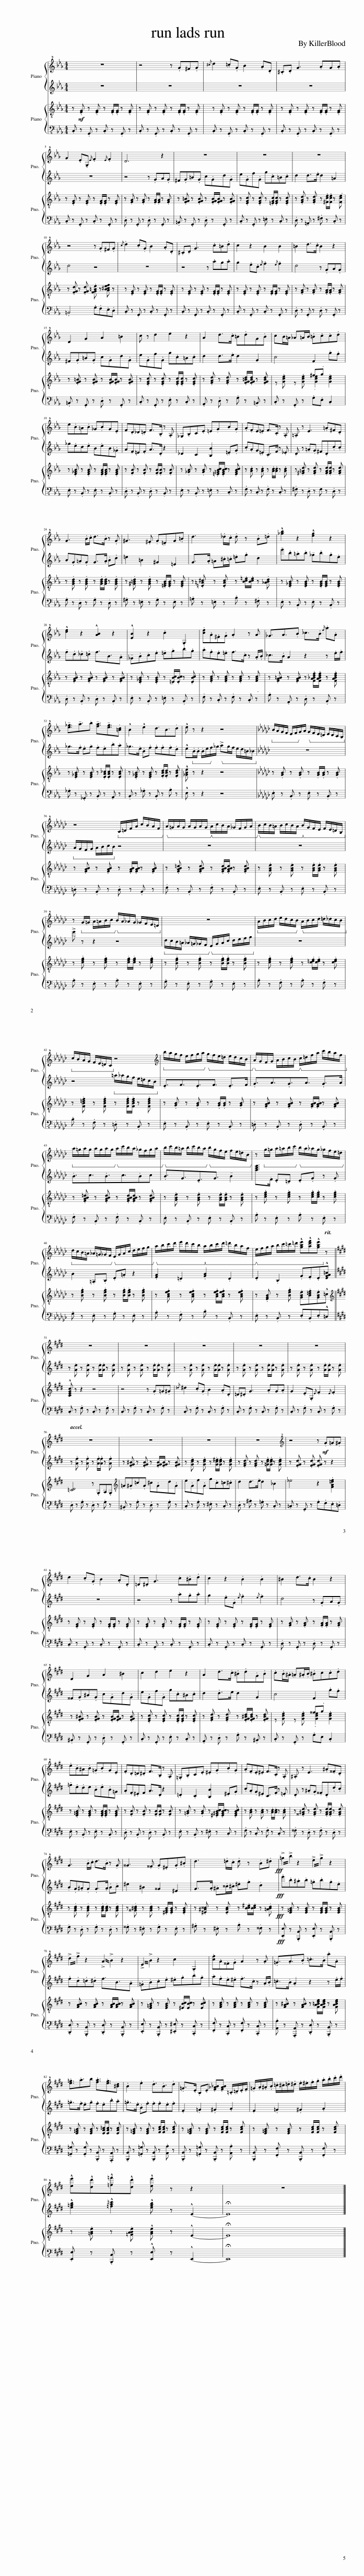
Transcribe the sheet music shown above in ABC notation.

X:1
%%score { 1 | 2 } { ( 3 5 ) | 4 }
L:1/8
Q:1/4=160
M:4/4
I:linebreak $
K:Eb
V:1 treble+8
V:2 treble
V:3 treble-8
V:5 treble-8
V:4 bass-8
V:1
 z8 | z4 z .G^F.G |{/^c} d2 .=c.G B2 .A.D | .^C.D G3 .AG.A |$ G2 .E.G,{/E} .F2{/E} .F2 | %5
 D6 z2 | z8 | z8 | z8 |$ z4 z .G^F.G | %10
{/c} .d2 .c.G B2 .A.D | .^C.D G3 .c=B.d | c2 z2 B2 B2 | =B2 d>.c B2 z2 |$ D2 G2 A2 =B2 | %15
 c z d2 e2 z2 | A2 d>.c =B.dG.B | cB/=A/ _A=A/B/ .=B.c.c.d |$ e.B=A.B _G.BG.E | F.D_D.=D F>.B, z .A, | %20
 _G,.B,C.E =E.GB.G | .A.FE.=E F>.C z .A, | .=A, z E3 .=A^F.D |$ G3 .B/.c/ d>.B z .G | ^G3 .^F .G.=EG.=B | %25
 d3 ._d/.c/ .d z .B.=d | !^![_gb]2 z2 !^![eg]2 z2 |$ !^![df]2 z2 !^![AB]2 z2 | !^![EB]2 z2 .c2 .G,2 | .[cf].A.^F.G .A2 z A | %30
 _G3/2A3/2.B _c>.B{/.f} .a.A |$ !tenuto![e_g]3/2!tenuto!a3/2.b !tenuto![fa]3/2!tenuto![eg]3/2.[=Bd] | !^!B2 !^!e2 d3/2B3/2.d | !^!e z z2 z4 |[K:Gb] B/A/G/F/ E/F/G/A/ G/F/E/=D/ E/D/C/B,/ |$ %35
 z4 C/=D/F/A/ c/B/A/F/ | A/=G/A/G/ A/G/A/G/ A/c/B/A/ _G/F/G/A/ | B/c/B/=A/ B/c/B/A/ B/G/F/E/ F/E/=D/B,/ |$ z G/=G/ A/=A/B/c/ B/A/_A/G/ _G/F/E/=D/ | z8 | %40
 A/B/c/d/ e/d/c/B/ A/B/c/d/ =d/_d/c/B/ |$ c/B/A/G/ F/E/=D/C/ z4 |[K:treble] b/a/g/f/ e/f/g/a/ g/f/e/=d/ e/d/c/B/ | A/G/F/G/ A/B/c/B/ c/=d/f/a/ c'/b/a/f/ |$ a/=g/a/g/ a/g/a/g/ a/c'/b/a/ _g/f/g/a/ | %45
 b/c'/b/=a/ b/c'/b/a/ b/g/f/e/ f/e/=d/B/ | z g/=g/ a/=a/b/c'/ b/a/_a/g/ _g/f/e/=d/ |$ d/c/B/=A/ _A/=G/_G/F/ E/G/A/c/ d/e/f/g/ | a/b/c'/d'/ e'/d'/c'/b/ a/b/c'/d'/ =d'/b/a/f/ | e/f/g/a/ b/c'/=c'/=d'/ !^![gbe']!^![ad'f']!^![gbe'][Q:1/4=130] z ||$ %50
[K:E] z8 | z8[Q:1/4=125] |[Q:1/4=120] z8 | z8 | z8 |$ %55
 z8[Q:1/4=125] |[Q:1/4=125] z8 |[Q:1/4=130] z8 |[Q:1/4=130] z8 |[K:treble+8] z4 z!mf! .G=G.^G |$ %60
[Q:1/4=145] d2 .c.G B2 .A.D | =D.^D G3 .c.^B.d | c2 z2 .B2 .B2 |[Q:1/4=150] ^B2 d>.c B2 z2 |$[Q:1/4=155] D2 G2 A2 ^B2 | %65
 c2 d2 e2 z2 | A2 d>.c .^B.d.G.B | .c.B/.^A/ .=A.^A/.B/ .^Bc.c.d |$[Q:1/4=160] .e.B^A.B .=G.BG.E |[Q:1/4=165] .F.D=D.^D F>.B, z .A, | %70
[Q:1/4=170] .=G,.B,C.E .^E.G.B.G |[Q:1/4=175] .A.F.E.^E F>.C z .A, |[Q:1/4=180] .^A, z E3 .^A.^^F.D |$[Q:1/4=180] G3 .B/.c/ d>.B z .G | ^^G3 .^^F .G.^E.G.^B | %75
[Q:1/4=185] d3 .=d/.c/ .d z .B.^d |[Q:1/4=190]!fff! !//-!!>!=g !>!b z2 !//-!!>!e !>!g z2 |$ !//-!!>!d !>!f z2 !//-!!>!A !>!B z2 |[Q:1/4=195] !//-!!>!E !>!B z2 c2 .G,2 | .[cf].A.^^F.G A2 z .A | %80
[Q:1/4=200] .=G3/2.A3/2.B .=c>.B .a.A |$ .[e=g]3/2.a3/2b .[fa]3/2.[eg]3/2[^Bd] |[Q:1/4=205] .B2 .e2 .d3/2.B3/2.d | .=G>.E .B,.E .[F_A_B].[FAB] .=C/.=D/.E/.F/ |[Q:1/4=210] .=G/.A/.^A/.B/ .=c/.^c/.=d/.^d/ .e/.^e/.f/.g/ .a/.b/.c'/.d'/ |$ %85
 !^![ee']!^![dd']!^![=f=f']!^![dd'] !^![ee'] z z2 | z8 |] %87
V:2
 z8 | z8 | z8 | z8 |$ z8 | %5
 z4 z .GA.G | ^F.G=B.G c.Gd.G | e.Gf.G g.c=B.c | d2 d>.e d2 =A2 |$ d4 z4 | %10
 z8 | z4 z .ag.a | g2 .e.c{/e} .f2{/e} .f2 | d4 z .GA.G |$ ^F.G=B.G c.Gd.G | %15
 e.Gf.G g.c=B.c | d2 d>.e d2 G2 | c4 F2 .g.f |$ _g.ed.e B.eB._G | A.F=E.F A>.D z2 | %20
 _D2 C2 [B,B]2 .=E.G | .c.AG.=E .C>F z ._E | .D z .=A.G ^F.D.d.c |$ B.G.=A.G G>.A .B.d | =e2 =B2 ^G2 =E2 | %25
 G>.A =A.^c/.=c/ .=e.g d2 | !tenuto!e'.b.=a.b !tenuto!_g.b.g.e |$ !tenuto!f.d._d.=d f3/2B3/2.A | !tenuto!_G.B.c.e !tenuto!=e.g.b.g | .a.f.e.=e f>.c z .A/.B/ | %30
 _c>.B A2 z2 z .e/.f/ |$ _g>.f .e.g .f.e.b.a | _g>.e .B.f .f.f.f.d | !^!e!ped!.B/.B/ .B/e/f/_g/!ped! !>!ag/f/ e/d/=B/_B/!ped-up! |[K:Gb]!ped! z8!ped!!ped-up! |$ %35
!ped! A/G/F/G/ A/B/c/B/!ped! z4!ped-up! |!ped! z8!ped!!ped-up! |!ped! z8!ped!!ped-up! |$ !>!e'!ped! z z2!ped! z4!ped-up! |!ped! d/c/B/=A/ _A/=G/_G/F/!ped! E/G/A/c/ d/e/f/g/!ped-up! | %40
!ped! z8!ped!!ped-up! |$!ped! z4!ped! =a/_a/g/f/ e/=d/c/B/!ped-up! |!ped! .E3/2F3/2.E3/2!ped!F3/2 .E>F!ped-up! |!ped! .G3/2A3/2.G3/2!ped!A3/2 .G>A!ped-up! |$!ped! .B3/2c3/2.B3/2!ped!c3/2.Bc!ped-up! | %45
!ped! .B3/2G3/2.E3/2!ped!G3/2 !tenuto!B2!ped-up! | [ac'e']>!ped!.F .E.=D!ped! .E.G z .G!ped-up! |$!ped! B2 .=A,.B,!ped! .E.=A z2!ped-up! |!ped! .[FA]2 .=D2!ped! .[GB]2 .D2!ped-up! |!ped! .E2 .B,2 .G.F.E!^![EGA=c]!ped-up! ||$ %50
[K:E] z .[Ge] z .[Ge] z .[Ge]/.[Ge]/ z .[Ge] | z .[Ge] z .[Ge] z .[Ge]/.[Ge]/ z .[Ge] | z .[Ge] z .[Ge] z .[Ge]/.[Ge]/ z .[Ge] | z .[Ge] z .[Ge] z .[Ge]/.[Ge]/ z .[Ge] | z .[Ge] z .[Ge] z .[Ge]/.[Ge]/ z .[Ge] |$ %55
 z .[Af] z .[Af] z .[Af]/.[Af]/ z .[Af] | z .[FG^B] z .[FGB] z .[FGB]/.[FGB]/ z .[FGB] | z .[Gce] z .[Gce] z .[Gc^e]/.[Gce]/ z .[Gce] | z .[FAd] z .[FAd] z .[=Gce]/.[Gce]/ z .[Gce] | z .[FGd] z .[FGd] .[FGd] z z2 |$ %60
 z8 | z4 z .a.g.a | g2 .e.G{/e} .f2{/e} .f2 | d4 z .GA.G |$ ^^F.G^B.G c.Gd.G | %65
 e.Gf.G g.c^B.c | d2 .d>e d2 G2 | c4 F2 .g.f |$ .=g.e.de .B.e.B=G | .A.F.^EF .A>.D z2 | %70
 .=D2 .C2 [B,B]2 .^E.G | .c.A.G.^E C>.F z .=E | .D z .^A.G .^^F.D.d.c |$ .B.G.^A.G .G>.A .B.c | ^e2 ^B2 ^^G2 ^E2 | %75
 G>.A .^A.^^c/.^c/ .^e.g .d2 |!fff! .e'.b.^a.b .=g.b.g.e |$ .f.d.=d.^d f3/2B3/2.A | .=G.B.c.e .^e.g.b.g | .a.f.e.^e .f>.c z .A/.B/ | %80
 .=c>.B .A2 z2 z .e/.f/ |$ .=g>.f .e.g .f.e.b.a | .=g>.e .B.f .f.f.e.f | .F2 .=G2 .^G2 .A2 | .F2 .=G2 .^G2 .A2 |$ %85
 !^![e=gb]2 !^![=fa=c']2 !^![egb] z !^!E2- | !fermata!E8 |] %87
V:3
 z!mf! .[EG] z .[EG] z .[EG]/.[EG]/ z .[EG] | z .[EG] z .[EG] z .[EG]/.[EG]/ z .[EG] | z .[EG] z .[EG] z .[EG]/.[EG]/ z .[EG] | z .[EG] z .[EG] z .[EG]/.[EG]/ z .[EG] |$ z .[EG] z .[EG] z .[EG]/.[EG]/ z .[EG] | %5
 z .[FA] z .[FA] z .[FA]/.[FA]/ z .[FA] | z .[FG=B] z .[FGB] z .[FGB]/.[FGB]/ z .[FGB] | z .[EGc] z .[EGc] z .[=EGc]/.[EGc]/ z .[EGc] | z .[FAd] z .[FAd] z .[^Fce]/.[Fce]/ z .[Fce] |$ z .[FGd] z .[FGd] .[FG=Be] z [AB^cef] z | %10
 z .[EG] z .[EG] z .[EG]/.[EG]/ z .[EG] | z .[EG] z .[EG] z .[EG]/.[EG]/ z .[EG] | z .[EG] z .[EG] z .[EG]/.[EG]/ z .[EG] | z .[FA] z .[FA] z .[FA]/.[FA]/ z .[FA] |$ z .[FG=B] z .[FGB] z .[FGB]/.[FGB]/ z .[FGB] | %15
 z .[EGc] z .[EGc] z .[EGc]/.[EGc]/ z .[EGc] | z .[FAd] z .[FAd] z .[FG=Bd]/.[FGBd]/ z .[FGBd] | z .[Gce] z .[Gce] ^f.g .[Gce]2 |$ z .[E_GB] z .[EGB] z .[EGB]/.[EGB]/ z .[EGB] | z .[FB] z .[FB] z .[FB]/.[FB]/ z .[FB] | %20
 z .[_GB] z .[GB] z .[=E=GBc]/.[EGBc]/ z .[EGBc] | z .[Ac] z .[Ac] z .[Ac]/.[Ac]/ z .[Ac] | z .[^F=Ad] z .[FAd] z .[FAd]/.[FAd]/ z .[FAd] |$ z .[GBd] z .[GBd] z .[GBd]/.[GBd]/ z .[GBd] | z .[^G=Bd] z .[GBd] z .[=EGB]/.[EGB]/ z .[EGB] | %25
 z .[=E=A^c] z .[EAc] z .[Bc=e]/.[Bce]/ z .[_ABd] | z .[E_GB] z .[EGB] z .[EGB]/.[EGB]/ z .[EGB] |$ z .[FAB] z .[FAB] z .[FAB] z .[FAB] | z .[E_GB] z .[EGB] z .[=EBc]/.[EBc]/ z .[EBc] | z .[FAc] z .[FAc] z .[FAc] z .[FAc] | %30
 z .[FA=B] z .[FAB] z .[FA_Bdf]/.[FABdf]/ z .[FABdf] |$ z .[E_GB] z .[EGB] z .[EA_c]/.[EAc]/ z .[EAc] | z .[E_GB] z .[EGB] z .[FBd]/.[FBd]/ z .[FBd] | !^![_GBe] z z2 z4 |[K:Gb] z .[GB] z .[GB] z .[GB]/.[GB]/ z .[GB] |$ %35
 z .[FAB] z .[FAB] z .[FAB]/.[FAB]/ z .[FAB] | z .[FAB=d] z .[FABd] z .[FABd]/.[FABd]/ z .[FABd] | z .[GBe] z .[GBe] z .[GBe]/.[GBe]/ z .[GBe] |$ z .[ceg] z .[ceg] z .[ceg]/.[ceg]/ z .[ceg] | z .[Beg] z .[Beg] z .[Beg]/.[Beg]/ z .[Beg] | %40
 z .[ceg] z .[ceg] z .[c=df]/.[cdf]/ z .[cdf] |$ z .[FB=df] z .[FBdf] z .[FBdf]/.[FBdf]/ z .[FBdf] | z .[GB] z .[GB] z .[GB]/.[GB]/ z .[GB] | z .[FAB] z .[FAB] z .[FAB]/.[FAB]/ z .[FAB] |$ z .[FAB=d] z .[FABd] z .[FABd]/.[FABd]/ z .[FABd] | %45
 z .[GBe] z .[GBe] z .[GBe]/.[GBe]/ z .[GBe] | z .[ceg] z .[ceg] z .[ceg]/.[ceg]/ z .[ceg] |$ z .[Beg] z .[Beg] z .[Beg]/.[Beg]/ z .[Beg] | z .[Acef] z .[Acef] z .[Acef]/.[Acef]/ z .[Acef] | z .[EGB] z .[Beg] .[GBe].[B=df].[GBe]!^!=c ||$ %50
[K:E][K:treble] !^![CEGc] z z2 z4 | z4 z .G=G.^G |{/=d} ^d2 .c.G B2 .A.D | =D.^D G3 .AG.A | G2 .E.G,{/E} .F2{/E} .F2 |$ %55
 [=CD]4 z .G,A,.G, |[K:treble-8] =G.^G=c.G ^c.Gd.G | e.Gf.G g.c=c.^c | d2 d>.e d2 _B2 | _e4 z2 .[FA=df]2 |$ %60
 z .[EG] z .[EG] z .[EG]/.[EG]/ z .[EG] | z .[EG] z .[EG] z .[EG]/.[EG]/ z .[EG] | z .[EG] z .[EG] z .[EG]/.[EG]/ z .[EG] | z .[FA] z .[FA] z .[FA]/.[FA]/ z .[FA] |$ z .[FG^B] z .[FGB] z .[FGB]/.[FGB]/ z .[FGB] | %65
 z .[EGc] z .[EGc] z .[EGc]/.[EGc]/ z .[EGc] | z .[FAd] z .[FAd] z .[FG^Bd]/.[FGBd]/ z .[FGBd] | z .[Gce] z .[Gce] ^^f.g .[Gce]2 |$ z .[E=GB] z .[EGB] z .[EGB]/.[EGB]/ z .[EGB] | z .[FB] z .[FB] z .[FB]/.[FB]/ z .[FB] | %70
 z .[=GB] z .[GB] z .[^E^GBc]/.[EGBc]/ z .[EGBc] | z .[Ac] z .[Ac] z .[Ac]/.[Ac]/ z .[Ac] | z .[^^F^Ad] z .[FAd] z .[FAd]/.[FAd]/ z .[FAd] |$ z .[GBd] z .[GBd] z .[GBd]/.[GBd]/ z .[GBd] | z .[^^G^Bd] z .[GBd] z .[^EGB]/.[EGB]/ z .[EGB] | %75
 z .[^E^A^^c] z .[EAc] z .[Bc^e]/.[Bce]/ z .[=ABd] |!fff! z [E=GB] z [EGB] z [EGB]/[EGB]/ z [EGB] |$ z [FAB] z [FAB] z [FAB]/[FAB]/ z [FAB] | z [E=GB] z [EGB] z [^EBc]/[EBc]/ z [EBc] | z [FAc] z [FAc] z [FAc] z [FAc] | %80
 z [FA^B] z [FAB] z [FA=Bdf]/[FABdf]/ z [FABdf] |$ z [E=GB] z [EGB] z [EA=c]/[EAc]/ z [EAc] | z [E=GB] z [EGB] z [FBd]/[FBd]/ z [FBd] | z [E=GB] z [EGB] z [FBd]/[FBd]/ z [FBd] | z [E=GB] z [EGB] z [FBd]/[FBd]/ z [FBd] |$ %85
 z .[=GBe] z .[=FABe] !^![GBe] z !^!E2- | !fermata!E8 |] %87
V:4
 .C, z .G,, z .C, z .G,, z | .C, z .G,, z .C, z .G,, z | .C, z .G,, z .C, z .G,, z | .C, z .G,, z .C, z .G,, z |$ .C, z .G,, z .C, z .G,, z | %5
 .D, z .G,, z .D, z .G,, z | .=B,, z .G,, z .D, z .G,, z | .C, z .G,, z .=E, z .C, z | .D, z .=A,, z .^F, z .C, z |$ .=B,,4 .G,.F,.E,.D, | %10
 .C, z .G,, z .C, z .G,, z | .C, z .G,, z .C, z .G,, z | .C, z .G,, z .C, z .G,, z | .D, z .G,, z .D, z .G,, z |$ .=B,, z .G,, z .D, z .G,, z | %15
 .C, z .G,, z .E, z .C, z | .A,, z .D, z .G, z .=B,, z | .C, z .G,, z .G,.E, .C,2 |$ .E, z .B,, z .E, z .B,, z | .D, z .B,, z .D, z .B,, z | %20
 .E, z .B,, z .=E, z .C, z | .F, z .C, z .F, z .C, z | .^F, z .D, z F, z .D, z |$ .G, z .D, z .G, z .D, z | .^G, z .=E, z .G, z .E, z | %25
 .=A, z .=E, z .B, z .^F, z | .E, z .B,, z .E, z .B,, z |$ .D, z .B,, z .D, z .B,, z | .E, z .B,, z .=E, z .B,, z | .F, z .C, z .F, z .C, z | %30
 .A, z .A,, z .D, z .B,, z |$ ._G, z ._G,, z .B,, z .A,, z | .B,, z ._G, z .B,, z .A, z | !^!E, z z2 z4 |[K:Gb] .E, z .B,, z .E, z .B,, z |$ %35
 .=D, z .B,, z .D, z .B,, z | .F, z .B,, z .F, z .B,, z | .E, z .B,, z .E, z .B,, z |$ .A, z .E, z .A, z .E, z | .G, z .E, z .G, z .E, z | %40
 .A, z .F, z .A, z .F, z |$ .B, z .F, z .=D, z .B,, z | .E, z .B,, z .E, z .B,, z | .=D, z .B,, z .D, z .B,, z |$ .F, z .B,, z .F, z .B,, z | %45
 .E, z .B,, z .E, z .B,, z | .A, z .E, z .A, z .E, z |$ .G, z .E, z .G, z .E, z | .A, z .F, z .B, z .B,, z | .E, z .B,, z .E,.B,,.E,!^!=D, ||$ %50
[K:E] .C, z .G, z .C, z .G, z | .C, z .G, z .C, z .G, z | .C, z .G, z .C, z .G, z | .C, z .G, z .C, z .G, z | .C, z .G, z .C, z .G, z |$ %55
 .D, z .G, z .D, z .G, z | .^B,, z .G, z .D, z .G, z | .C, z .G, z .^E, z .C, z | .D, z .^A, z .=G, z .C, z | .=C, z .G,, z .G,.F,.E,.=D, |$ %60
 .C, z .G,, z .C, z .G,, z | .C, z .G,, z .C, z .G,, z | .C, z .G,, z .C, z .G,, z | .D, z .G,, z .D, z .G,, z |$ .^B,, z .G,, z .D, z .G,, z | %65
 .C, z .G,, z .E, z .C, z | .A,, z .D, z .G, z .^B,, z | .C, z .G,, z .G,E, .C,2 |$ .E, z .B,, z .E, z .B,, z | .D, z .B,, z .D, z .B,, z | %70
 .E, z .B,, z .^E, z .C, z | .F, z .C, z .F, z .C, z | .^^F, z .D, z .F, z .D, z |$ .G, z .D, z .G, z .D, z | .^^G, z .^E, z .G, z .E, z | %75
 .^A, z .^E, z .B, z .^^F, z |!fff! .[E,,E,] z .[B,,,B,,] z .[E,,E,] z .[B,,,B,,] z |$ .[D,,D,] z .[B,,,B,,] z .[D,,D,] z .[B,,,B,,] z | .[E,,E,] z .[B,,,B,,] z .[^E,,^E,] z .[C,,C,] z | .[F,,F,] z .[C,,C,] z .[F,,F,] z .[C,,C,] z | %80
 .[A,,A,] z .[A,,,A,,] z .[D,,D,] z .[B,,,B,,] z |$ .[=G,,=G,] z .[G,,G,] z .[B,,,B,,] z .[A,,,A,,] z | .[B,,,B,,] z .[=G,,=G,] z .[B,,,B,,] z .[A,,A,] z | .[B,,,B,,] z .[=G,,=G,] z .[B,,,B,,] z .[A,,A,] z | .[B,,,B,,] z .[F,,F,] z .[B,,,B,,] z .[F,,F,] z |$ %85
 .[E,,E,] z .[B,,,B,,] z !^![E,,E,] z !^!E,,2- | !fermata!E,,8 |] %87
V:5
 x8 | x8 | x8 | x8 |$ x8 | %5
 x8 | x8 | x8 | x8 |$ x8 | %10
 x8 | x8 | x8 | x8 |$ x8 | %15
 x8 | x8 | x4 .[Gce]2 x2 |$ x8 | x8 | %20
 x8 | x8 | x8 |$ x8 | x8 | %25
 x8 | x8 |$ x8 | x8 | x8 | %30
 x8 |$ x8 | x8 | x8 |[K:Gb] x8 |$ %35
 x8 | x8 | x8 |$ x8 | x8 | %40
 x8 |$ x8 | x8 | x8 |$ x8 | %45
 x8 | x8 |$ x8 | x8 | x8 ||$ %50
[K:E][K:treble] x8 | x8 | x8 | x8 | x8 |$ %55
 x8 |[K:treble-8] x8 | x8 | x8 | x8 |$ %60
 x8 | x8 | x8 | x8 |$ x8 | %65
 x8 | x8 | x4 .[Gce]2 x2 |$ x8 | x8 | %70
 x8 | x8 | x8 |$ x8 | x8 | %75
 x8 | x8 |$ x8 | x8 | x8 | %80
 x8 |$ x8 | x8 | x8 | x8 |$ %85
 x8 | x8 |] %87
